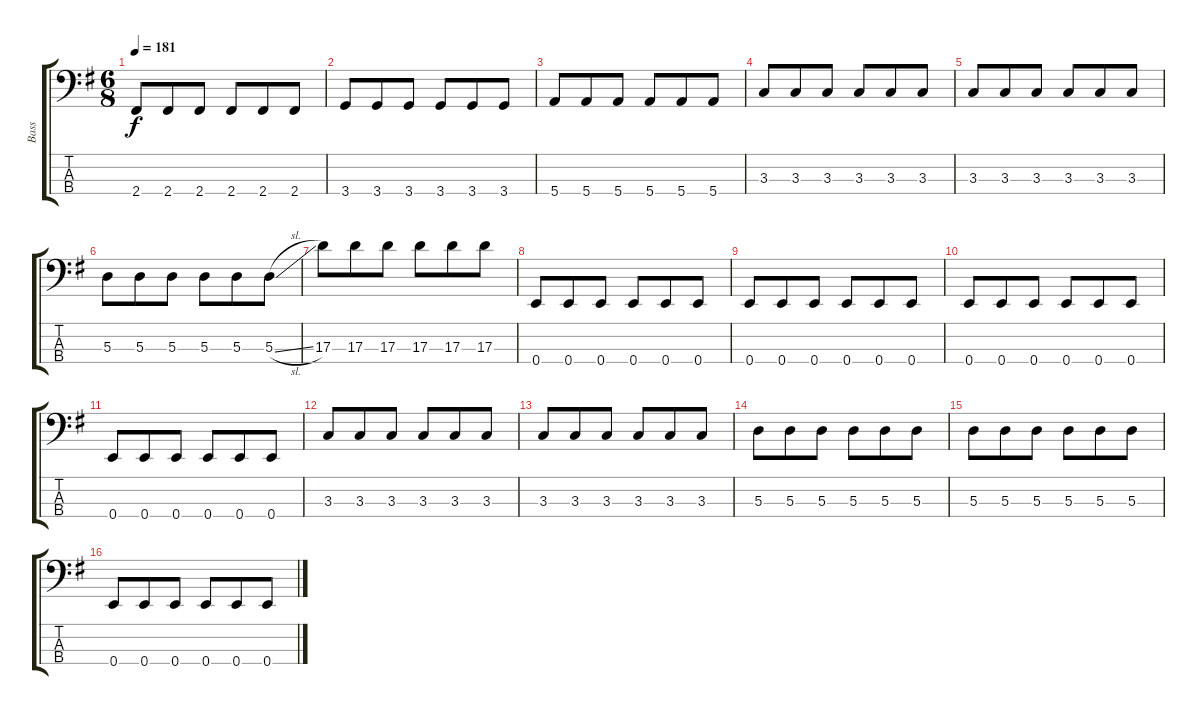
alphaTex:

\track ("Bass" "Bass") {instrument electricbassfinger}
\staff {score tabs}
\tuning (G2 D2 A1 E1) {hide}
\ts (6 8)
\tempo 181
\clef f4
\ks eminor
2.4.8{dy f} 2.4.8 2.4.8 2.4.8 2.4.8 2.4.8 |
3.4.8 3.4.8 3.4.8 3.4.8 3.4.8 3.4.8 |
5.4.8 5.4.8 5.4.8 5.4.8 5.4.8 5.4.8 |
3.3.8 3.3.8 3.3.8 3.3.8 3.3.8 3.3.8 |
3.3.8 3.3.8 3.3.8 3.3.8 3.3.8 3.3.8 |
5.3.8 5.3.8 5.3.8 5.3.8 5.3.8 5.3{sl}.8 |
17.3.8 17.3.8 17.3.8 17.3.8 17.3.8 17.3.8 |
0.4.8 0.4.8 0.4.8 0.4.8 0.4.8 0.4.8 |
0.4.8 0.4.8 0.4.8 0.4.8 0.4.8 0.4.8 |
0.4.8 0.4.8 0.4.8 0.4.8 0.4.8 0.4.8 |
0.4.8 0.4.8 0.4.8 0.4.8 0.4.8 0.4.8 |
3.3.8 3.3.8 3.3.8 3.3.8 3.3.8 3.3.8 |
3.3.8 3.3.8 3.3.8 3.3.8 3.3.8 3.3.8 |
5.3.8 5.3.8 5.3.8 5.3.8 5.3.8 5.3.8 |
5.3.8 5.3.8 5.3.8 5.3.8 5.3.8 5.3.8 |
0.4.8 0.4.8 0.4.8 0.4.8 0.4.8 0.4.8
